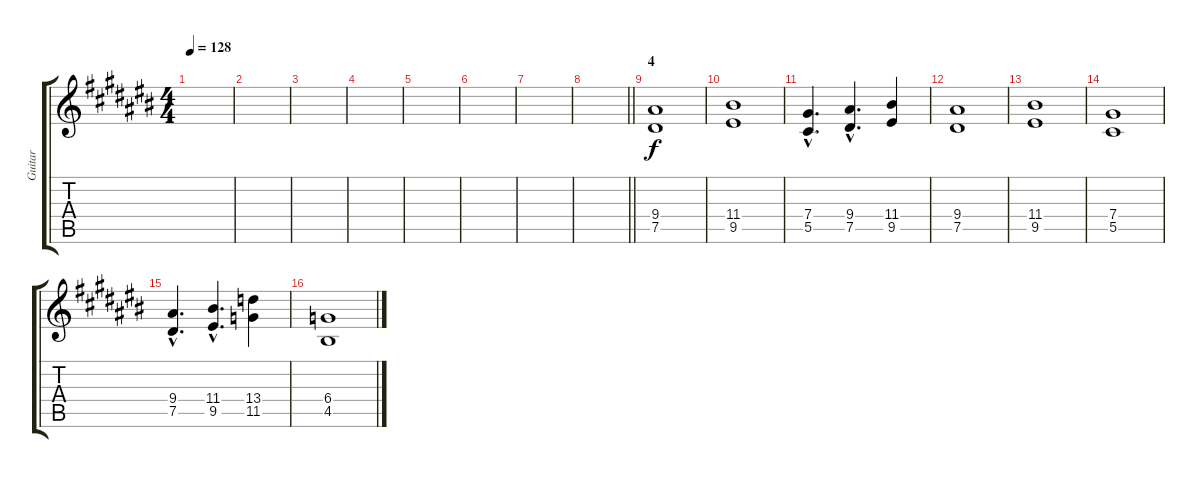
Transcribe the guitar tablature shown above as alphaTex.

\track ("Guitar" "Guitar") {instrument distortionguitar}
\staff {score tabs}
\tuning (Eb4 Bb3 Gb3 Db3 Ab2 Eb2) {hide}
\ts (4 4)
\tempo 128
\clef g2
\ks c#
|
|
|
|
|
|
|
\barLineRight lightlight
|
\section ("" "4")
(9.4 7.5).1 |
(11.4 9.5).1 |
(7.4{hac} 5.5{hac}).4{d} (9.4{hac} 7.5{hac}).4{d} (11.4 9.5).4 |
(9.4 7.5).1 |
(11.4 9.5).1 |
(7.4 5.5).1 |
(9.4{hac} 7.5{hac}).4{d} (11.4{hac} 9.5{hac}).4{d} (13.4 11.5).4 |
(6.4 4.5).1
